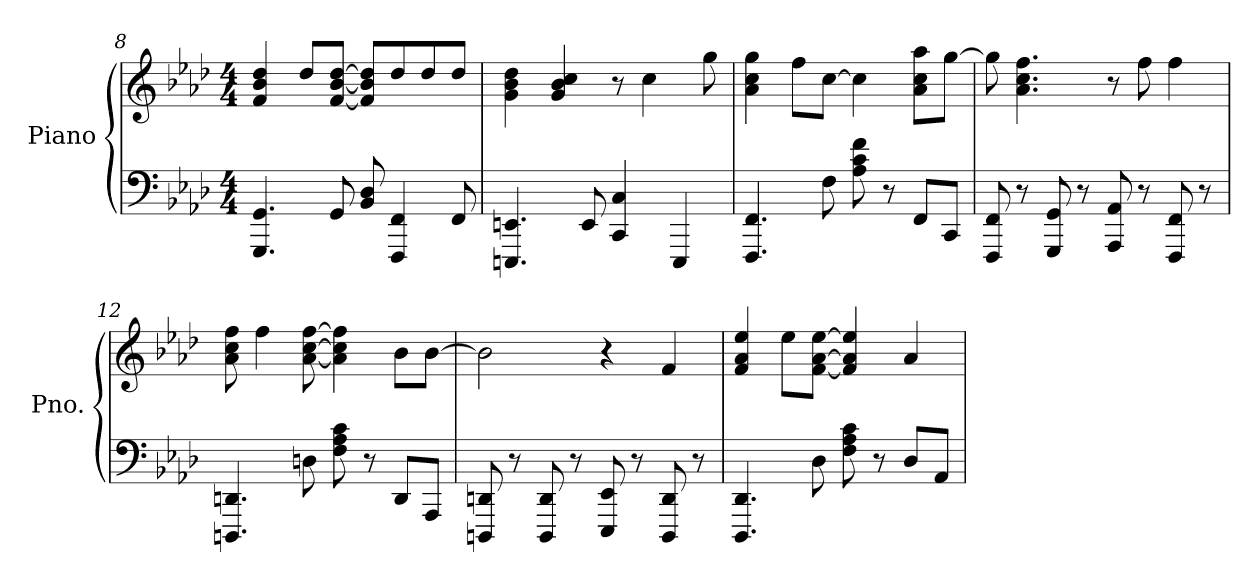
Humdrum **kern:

**kern	**kern
*part1	*part1
*staff2	*staff1
*I"Piano	*
*I'Pno.	*
*clefF4	*clefG2
*k[b-e-a-d-]	*k[b-e-a-d-]
*M4/4	*M4/4
=8	=8
4.GGG/ 4.GG/	4f/ 4b-/ 4dd-/
.	8dd-/L
8GG/	[8f/ [8b-/ [8dd-/J
8BB-/ 8D-/	8f/] 8b-/] 8dd-/]L
4FFF/ 4FF/	8dd-/
.	8dd-/
8FF/	8dd-/J
!!LO:LB:g=z
=9	=9
4.EEEn/ 4.EEn/	4g\ 4b-\ 4dd-\
.	4g/ 4b-/ 4cc/
8EE/	.
4CC/ 4C/	8r
.	4cc\
4EEE/	.
.	8gg\
=10	=10
4.FFF/ 4.FF/	4a-\ 4cc\ 4gg\
.	8ff\L
8F\	[8cc\J
8A-\ 8c\ 8f\	4cc\]
8r	.
8FF/L	8a-\ 8cc\ 8aa-\L
8CC/J	[8gg\J
=11	=11
8FFF/ 8FF/	8gg\]
8r	4.a-\ 4.cc\ 4.ff\
8GGG/ 8GG/	.
8r	.
8AAA-/ 8AA-/	8r
8r	8ff\
8FFF/ 8FF/	4ff\
8r	.
=12	=12
4.DDDn/ 4.DDn/	8a-\ 8cc\ 8ff\
.	4ff\
8Dn\	[8a-\ [8cc\ [8ff\
8F\ 8A-\ 8c\	4a-\] 4cc\] 4ff\]
8r	.
8DD/L	8b-\L
8AAA-/J	[8b-\J
!!LO:LB:g=z
=13	=13
8DDDn/ 8DDn/	2b-\]
8r	.
8DDD/ 8DD/	.
8r	.
8EEE-/ 8EE-/	4r
8r	.
8DDD/ 8DD/	4f/
8r	.
=14	=14
4.DDD-/ 4.DD-/	4f/ 4a-/ 4ee-/
.	8ee-\L
8D-\	[8f\ [8a-\ [8ee-\J
8F\ 8A-\ 8c\	4f/] 4a-/] 4ee-/]
8r	.
8D-/L	4a-/
8AA-/J	.
=	=
*-	*-
